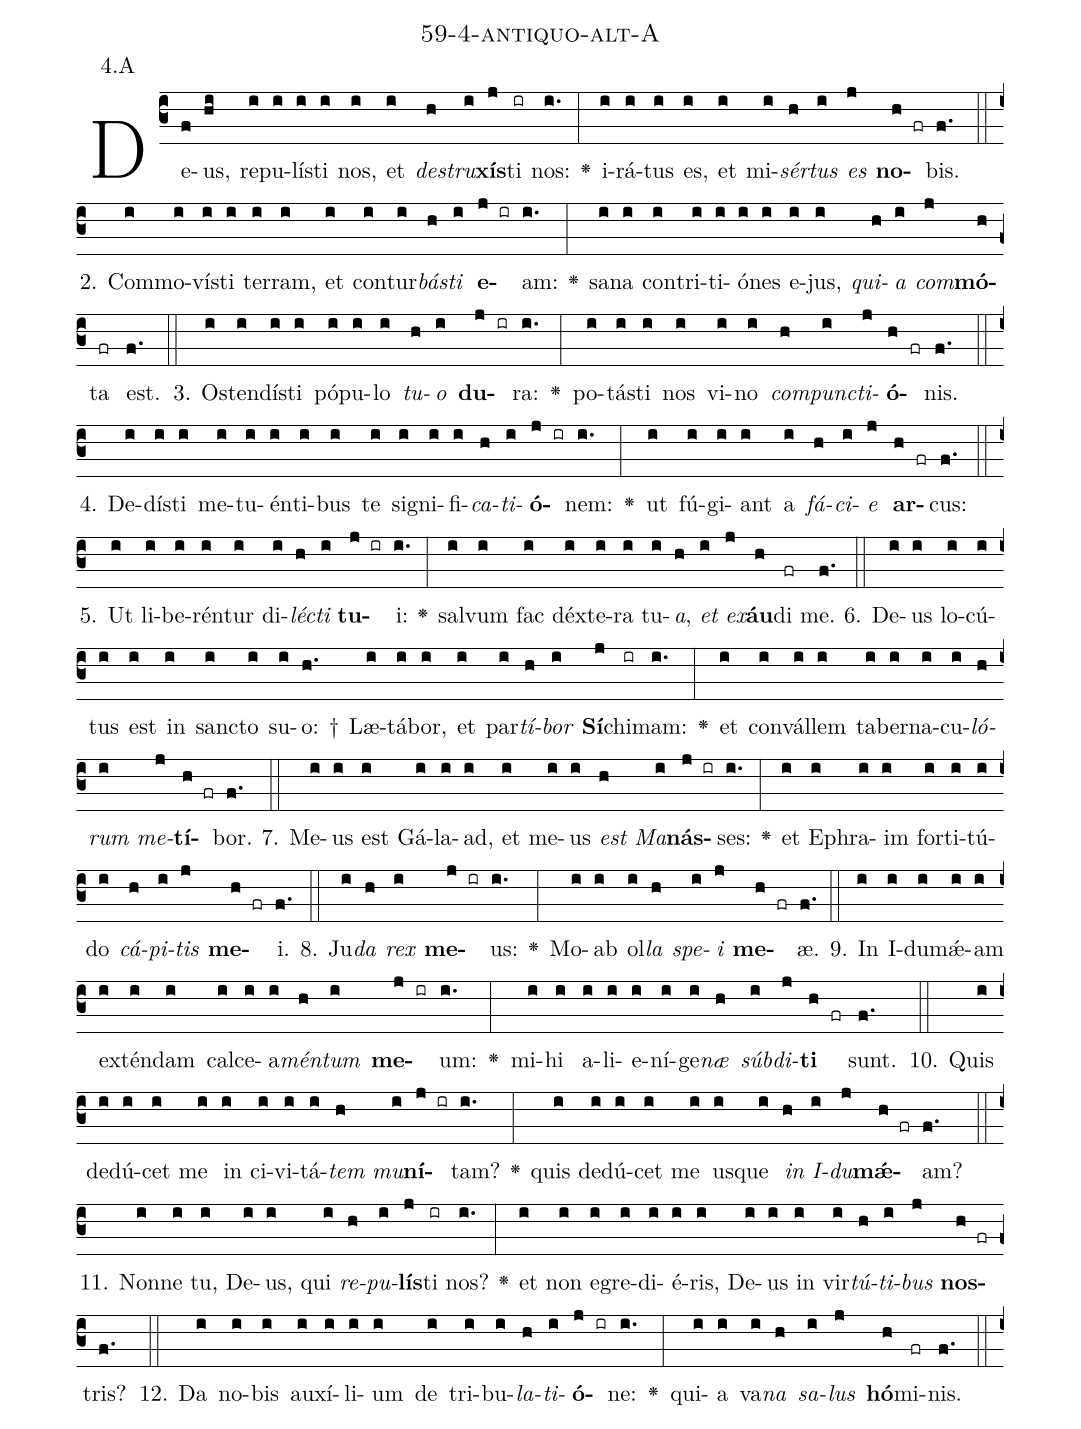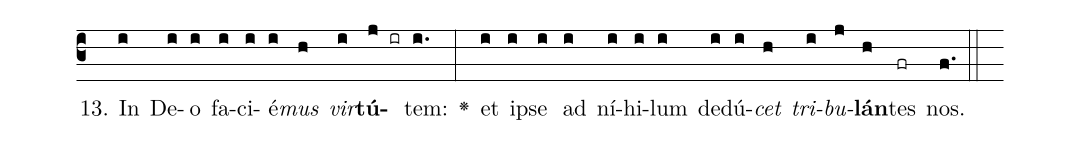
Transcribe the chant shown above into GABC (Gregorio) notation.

name: 59-4-antiquo-alt-A;
annotation: 4.A;
%%
(c3)De(f)us,(hi) re(i)pu(i)lís(i)ti(i) nos,(i) et(i) <i>de</i>(h)<i>stru</i>(i)<b>xís</b>(j)ti(ir) nos:(i.) <v>\greheightstar</v>(:) i(i)rá(i)tus(i) es,(i) et(i) mi(i)<i>sér</i>(h)<i>tus</i>(i) <i>es</i>(j) <b>no</b>(h fr)bis.(f.) (::)
2. Com(i)mo(i)vís(i)ti(i) ter(i)ram,(i) et(i) con(i)tur(i)<i>bás</i>(h)<i>ti</i>(i) <b>e</b>(j ir)am:(i.) <v>\greheightstar</v>(:) sa(i)na(i) con(i)tri(i)ti(i)ó(i)nes(i) e(i)jus,(i) <i>qui</i>(h)<i>a</i>(i) <i>com</i>(j)<b>mó</b>(h)ta(fr) est.(f.) (::)
3. Os(i)ten(i)dís(i)ti(i) pó(i)pu(i)lo(i) <i>tu</i>(h)<i>o</i>(i) <b>du</b>(j ir)ra:(i.) <v>\greheightstar</v>(:) po(i)tás(i)ti(i) nos(i) vi(i)no(i) <i>com</i>(h)<i>punc</i>(i)<i>ti</i>(j)<b>ó</b>(h fr)nis.(f.) (::)
4. De(i)dís(i)ti(i) me(i)tu(i)én(i)ti(i)bus(i) te(i) si(i)gni(i)fi(i)<i>ca</i>(h)<i>ti</i>(i)<b>ó</b>(j ir)nem:(i.) <v>\greheightstar</v>(:) ut(i) fú(i)gi(i)ant(i) a(i) <i>fá</i>(h)<i>ci</i>(i)<i>e</i>(j) <b>ar</b>(h fr)cus:(f.) (::)
5. Ut(i) li(i)be(i)rén(i)tur(i) di(i)<i>léc</i>(h)<i>ti</i>(i) <b>tu</b>(j ir)i:(i.) <v>\greheightstar</v>(:) sal(i)vum(i) fac(i) déx(i)te(i)ra(i) tu(i)<i>a</i>,(h) <i>et</i>(i) <i>ex</i>(j)<b>áu</b>(h)di(fr) me.(f.) (::)
6. De(i)us(i) lo(i)cú(i)tus(i) est(i) in(i) sanc(i)to(i) su(i)o: †(h.) Læ(i)tá(i)bor,(i) et(i) par(i)<i>tí</i>(h)<i>bor</i>(i) <b>Sí</b>(j)chi(ir)mam:(i.) <v>\greheightstar</v>(:) et(i) con(i)vál(i)lem(i) ta(i)ber(i)na(i)cu(i)<i>ló</i>(h)<i>rum</i>(i) <i>me</i>(j)<b>tí</b>(h fr)bor.(f.) (::)
7. Me(i)us(i) est(i) Gá(i)la(i)ad,(i) et(i) me(i)us(i) <i>est</i>(h) <i>Ma</i>(i)<b>nás</b>(j ir)ses:(i.) <v>\greheightstar</v>(:) et(i) E(i)phra(i)im(i) for(i)ti(i)tú(i)do(i) <i>cá</i>(h)<i>pi</i>(i)<i>tis</i>(j) <b>me</b>(h fr)i.(f.) (::)
8. Ju(i)<i>da</i>(h) <i>rex</i>(i) <b>me</b>(j ir)us:(i.) <v>\greheightstar</v>(:) Mo(i)ab(i) ol(i)<i>la</i>(h) <i>spe</i>(i)<i>i</i>(j) <b>me</b>(h fr)æ.(f.) (::)
9. In(i) I(i)du(i)mǽ(i)am(i) ex(i)tén(i)dam(i) cal(i)ce(i)a(i)<i>mén</i>(h)<i>tum</i>(i) <b>me</b>(j ir)um:(i.) <v>\greheightstar</v>(:) mi(i)hi(i) a(i)li(i)e(i)ní(i)ge(i)<i>næ</i>(h) <i>súb</i>(i)<i>di</i>(j)<b>ti</b>(h fr) sunt.(f.) (::)
10. Quis(i) de(i)dú(i)cet(i) me(i) in(i) ci(i)vi(i)tá(i)<i>tem</i>(h) <i>mu</i>(i)<b>ní</b>(j ir)tam?(i.) <v>\greheightstar</v>(:) quis(i) de(i)dú(i)cet(i) me(i) us(i)que(i) <i>in</i>(h) <i>I</i>(i)<i>du</i>(j)<b>mǽ</b>(h fr)am?(f.) (::)
11. Non(i)ne(i) tu,(i) De(i)us,(i) qui(i) <i>re</i>(h)<i>pu</i>(i)<b>lís</b>(j)ti(ir) nos?(i.) <v>\greheightstar</v>(:) et(i) non(i) e(i)gre(i)di(i)é(i)ris,(i) De(i)us(i) in(i) vir(i)<i>tú</i>(h)<i>ti</i>(i)<i>bus</i>(j) <b>nos</b>(h fr)tris?(f.) (::)
12. Da(i) no(i)bis(i) au(i)xí(i)li(i)um(i) de(i) tri(i)bu(i)<i>la</i>(h)<i>ti</i>(i)<b>ó</b>(j ir)ne:(i.) <v>\greheightstar</v>(:) qui(i)a(i) va(i)<i>na</i>(h) <i>sa</i>(i)<i>lus</i>(j) <b>hó</b>(h)mi(fr)nis.(f.) (::)
13. In(i) De(i)o(i) fa(i)ci(i)é(i)<i>mus</i>(h) <i>vir</i>(i)<b>tú</b>(j ir)tem:(i.) <v>\greheightstar</v>(:) et(i) ip(i)se(i) ad(i) ní(i)hi(i)lum(i) de(i)dú(i)<i>cet</i>(h) <i>tri</i>(i)<i>bu</i>(j)<b>lán</b>(h)tes(fr) nos.(f.) (::)
